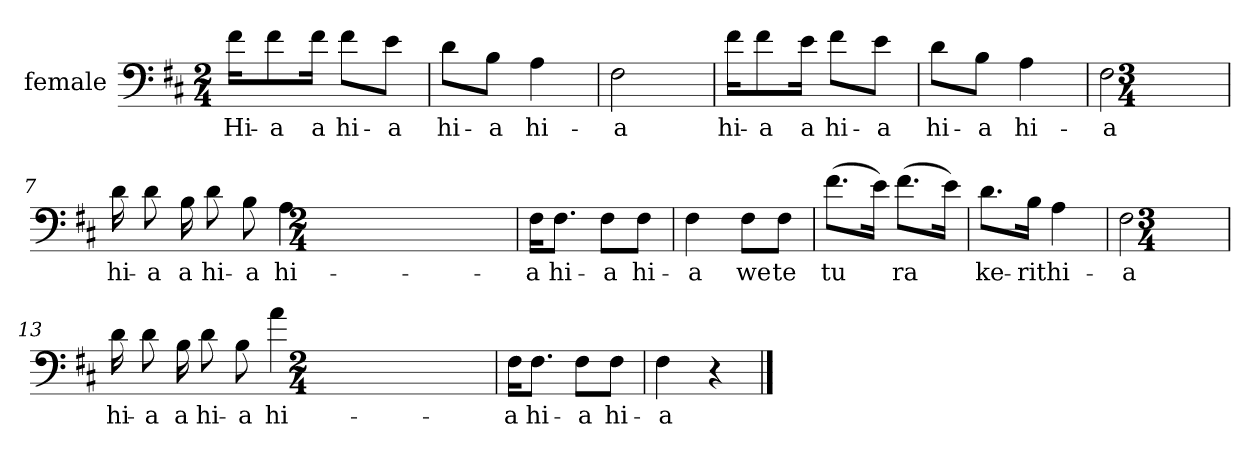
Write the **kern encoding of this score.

**kern	**text
*part1	*part1
*staff1	*staff1
*I"female	*
*clefF4	*
*k[f#c#]	*
*M2/4	*
*MM66	*
=1	=1
16f#\KL	Hi-
8f#\	-a
16f#\Jk	a
8f#\L	hi-
8e\J	-a
=2	=2
8d\L	hi-
8B\J	-a
4A	hi-
=3	=3
2F#	-a
=4	=4
16f#\KL	hi-
8f#\	-a
16e\Jk	a
8f#\L	hi-
8e\J	-a
=5	=5
8d\L	hi-
8B\J	-a
4A	hi-
=6	=6
2F#	-a
*M3/4	*
=7	=7
16d	hi-
8d	-a
16B	a
8d	hi-
8B	-a
4A	hi-
*M2/4	*
=8	=8
16F#\KL	-a
8.F#\J	hi-
8F#\L	-a
8F#\J	hi-
=9	=9
4F#	-a
8F#\L	we
8F#\J	te
=10	=10
(8.f#\L	tu
16e\Jk)	.
(8.f#\L	ra
16e\Jk)	.
=11	=11
8.d\L	ke-
16B\Jk	-rit
4A	hi-
=12	=12
2F#	-a
*M3/4	*
=13	=13
16d	hi-
8d	-a
16B	a
8d	hi-
8B	-a
4a	hi-
*M2/4	*
=14	=14
16F#\KL	-a
8.F#\J	hi-
8F#\L	-a
8F#\J	hi-
=15	=15
4F#	-a
4r	.
==	==
*-	*-
